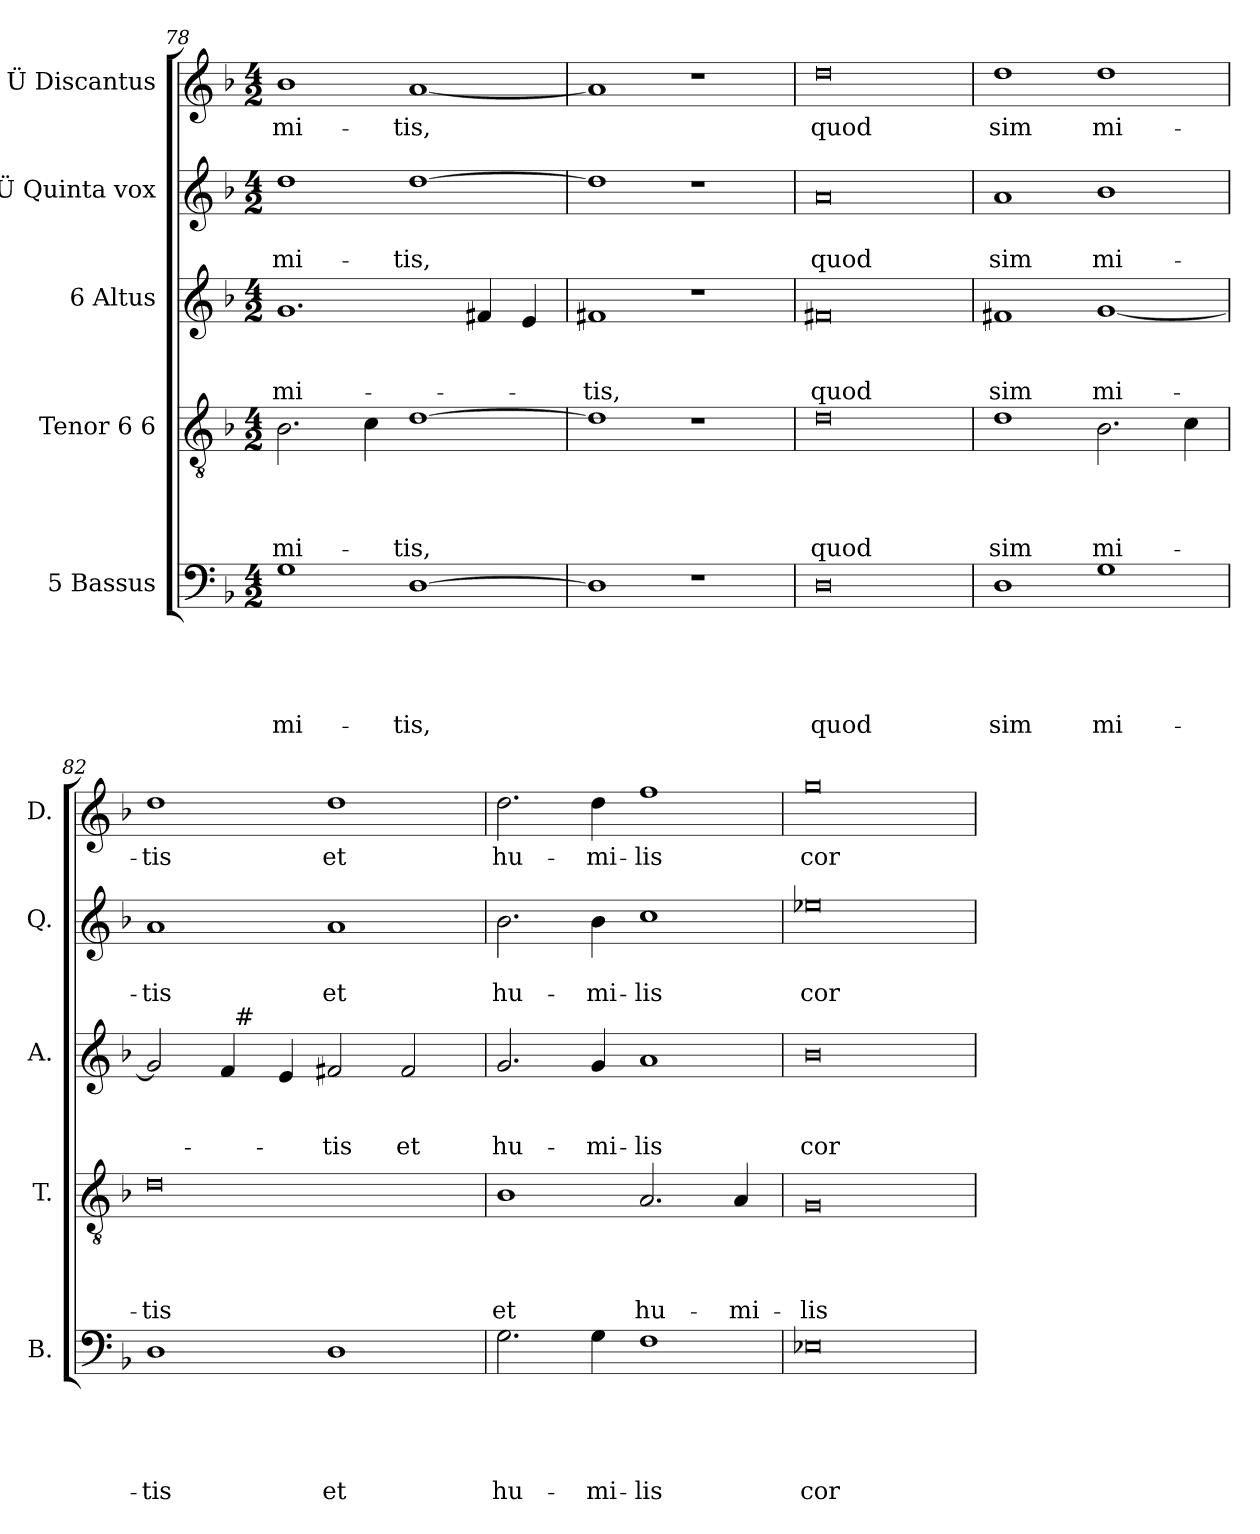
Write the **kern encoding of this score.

**kern	**text	**text	**text	**text	**text	**kern	**text	**text	**text	**text	**kern	**text	**text	**text	**kern	**text	**text	**kern	**text
*part5	*part5	*part5	*part5	*part5	*part5	*part4	*part4	*part4	*part4	*part4	*part3	*part3	*part3	*part3	*part2	*part2	*part2	*part1	*part1
*staff5	*staff5	*staff5	*staff5	*staff5	*staff5	*staff4	*staff4	*staff4	*staff4	*staff4	*staff3	*staff3	*staff3	*staff3	*staff2	*staff2	*staff2	*staff1	*staff1
*I"5 Bassus	*	*	*	*	*	*I"Tenor 6 6	*	*	*	*	*I"6 Altus	*	*	*	*I"Ü Quinta vox	*	*	*I"Ü Discantus	*
*I'B.	*	*	*	*	*	*I'T.	*	*	*	*	*I'A.	*	*	*	*I'Q.	*	*	*I'D.	*
!!LO:LB:g=z
*clefF4	*	*	*	*	*	*clefGv2	*	*	*	*	*clefG2	*	*	*	*clefG2	*	*	*clefG2	*
*k[b-]	*	*	*	*	*	*k[b-]	*	*	*	*	*k[b-]	*	*	*	*k[b-]	*	*	*k[b-]	*
*F:	*	*	*	*	*	*F:	*	*	*	*	*F:	*	*	*	*F:	*	*	*F:	*
*M4/2	*	*	*	*	*	*M4/2	*	*	*	*	*M4/2	*	*	*	*M4/2	*	*	*M4/2	*
=78	=78	=78	=78	=78	=78	=78	=78	=78	=78	=78	=78	=78	=78	=78	=78	=78	=78	=78	=78
!	!	!	!	!	!LO:LY:b	!	!	!	!	!LO:LY:b	!	!	!	!LO:LY:b	!	!	!LO:LY:b	!	!LO:LY:b
1G	.	.	.	.	mi-	2.B-\	.	.	.	mi-	1.g	.	.	mi-	1dd	.	mi-	1b-	mi-
.	.	.	.	.	.	4c\	.	.	.	.	.	.	.	.	.	.	.	.	.
!	!	!	!	!	!LO:LY:b	!	!	!	!	!LO:LY:b	!	!	!	!	!	!	!LO:LY:b	!	!LO:LY:b
[>1D	.	.	.	.	-tis,	[>1d	.	.	.	-tis,	.	.	.	.	[>1dd	.	-tis,	[<1a	-tis,
.	.	.	.	.	.	.	.	.	.	.	4f#X/	.	.	.	.	.	.	.	.
.	.	.	.	.	.	.	.	.	.	.	4e/	.	.	.	.	.	.	.	.
=79	=79	=79	=79	=79	=79	=79	=79	=79	=79	=79	=79	=79	=79	=79	=79	=79	=79	=79	=79
!	!	!	!	!	!	!	!	!	!	!	!	!	!	!LO:LY:b	!	!	!	!	!
1D]	.	.	.	.	.	1d]	.	.	.	.	1f#X	.	.	-tis,	1dd]	.	.	1a]	.
1r	.	.	.	.	.	1r	.	.	.	.	1r	.	.	.	1r	.	.	1r	.
=80	=80	=80	=80	=80	=80	=80	=80	=80	=80	=80	=80	=80	=80	=80	=80	=80	=80	=80	=80
!	!	!	!	!	!LO:LY:b	!	!	!	!	!LO:LY:b	!	!	!	!LO:LY:b	!	!	!LO:LY:b	!	!LO:LY:b
0D	.	.	.	.	quod	0d	.	.	.	quod	0f#X	.	.	quod	0a	.	quod	0dd	quod
=81	=81	=81	=81	=81	=81	=81	=81	=81	=81	=81	=81	=81	=81	=81	=81	=81	=81	=81	=81
!	!	!	!	!	!LO:LY:b	!	!	!	!	!LO:LY:b	!	!	!	!LO:LY:b	!	!	!LO:LY:b	!	!LO:LY:b
1D	.	.	.	.	sim	1d	.	.	.	sim	1f#X	.	.	sim	1a	.	sim	1dd	sim
!	!	!	!	!	!LO:LY:b	!	!	!	!	!LO:LY:b	!	!	!	!LO:LY:b	!	!	!LO:LY:b	!	!LO:LY:b
1G	.	.	.	.	mi-	2.B-\	.	.	.	mi-	[<1g	.	.	mi-	1b-	.	mi-	1dd	mi-
.	.	.	.	.	.	4c\	.	.	.	.	.	.	.	.	.	.	.	.	.
=82	=82	=82	=82	=82	=82	=82	=82	=82	=82	=82	=82	=82	=82	=82	=82	=82	=82	=82	=82
!	!	!	!	!	!LO:LY:b	!	!	!	!	!LO:LY:b	!	!	!	!	!	!	!LO:LY:b	!	!LO:LY:b
*	*	*	*	*	*	*	*	*	*	*	*^	*	*	*	*	*	*	*	*
1D	.	.	.	.	-tis	0d	.	.	.	-tis	2g/]	2ryy	.	.	.	1a	.	-tis	1dd	-tis
.	.	.	.	.	.	.	.	.	.	.	4f/	32ryy	.	.	.	.	.	.	.	.
!	!	!	!	!	!	!	!	!	!	!	!	!LO:TX:a:t=#	!	!	!	!	!	!	!	!
.	.	.	.	.	.	.	.	.	.	.	.	1ryy	.	.	.	.	.	.	.	.
.	.	.	.	.	.	.	.	.	.	.	4e/	.	.	.	.	.	.	.	.	.
!	!	!	!	!	!LO:LY:b	!	!	!	!	!	!	!	!	!	!LO:LY:b	!	!	!LO:LY:b	!	!LO:LY:b
1D	.	.	.	.	et	.	.	.	.	.	2f#X/	.	.	.	-tis	1a	.	et	1dd	et
!	!	!	!	!	!	!	!	!	!	!	!	!	!	!	!LO:LY:b	!	!	!	!	!
.	.	.	.	.	.	.	.	.	.	.	2f#/	.	.	.	et	.	.	.	.	.
.	.	.	.	.	.	.	.	.	.	.	.	4...ryy	.	.	.	.	.	.	.	.
!!LO:LB:g=z
=83	=83	=83	=83	=83	=83	=83	=83	=83	=83	=83	=83	=83	=83	=83	=83	=83	=83	=83	=83	=83
!	!	!	!	!	!LO:LY:b	!	!	!	!	!LO:LY:b	!	!	!	!	!LO:LY:b	!	!	!LO:LY:b	!	!LO:LY:b
*	*	*	*	*	*	*	*	*	*	*	*v	*v	*	*	*	*	*	*	*	*
2.G\	.	.	.	.	hu-	1B-	.	.	.	et	2.g/	.	.	hu-	2.b-\	.	hu-	2.dd\	hu-
!	!	!	!	!	!LO:LY:b	!	!	!	!	!	!	!	!	!LO:LY:b	!	!	!LO:LY:b	!	!LO:LY:b
4G\	.	.	.	.	-mi-	.	.	.	.	.	4g/	.	.	-mi-	4b-\	.	-mi-	4dd\	-mi-
!	!	!	!	!	!LO:LY:b	!	!	!	!	!LO:LY:b	!	!	!	!LO:LY:b	!	!	!LO:LY:b	!	!LO:LY:b
1F	.	.	.	.	-lis	2.A/	.	.	.	hu-	1a	.	.	-lis	1cc	.	-lis	1ff	-lis
!	!	!	!	!	!	!	!	!	!	!LO:LY:b	!	!	!	!	!	!	!	!	!
.	.	.	.	.	.	4A/	.	.	.	-mi-	.	.	.	.	.	.	.	.	.
=84	=84	=84	=84	=84	=84	=84	=84	=84	=84	=84	=84	=84	=84	=84	=84	=84	=84	=84	=84
!	!	!	!	!	!LO:LY:b	!	!	!	!	!LO:LY:b	!	!	!	!LO:LY:b	!	!	!LO:LY:b	!	!LO:LY:b
0E-X	.	.	.	.	cor-	0G	.	.	.	-lis	0b-	.	.	cor-	0ee-X	.	cor-	0gg	cor-
=	=	=	=	=	=	=	=	=	=	=	=	=	=	=	=	=	=	=	=
*-	*-	*-	*-	*-	*-	*-	*-	*-	*-	*-	*-	*-	*-	*-	*-	*-	*-	*-	*-
